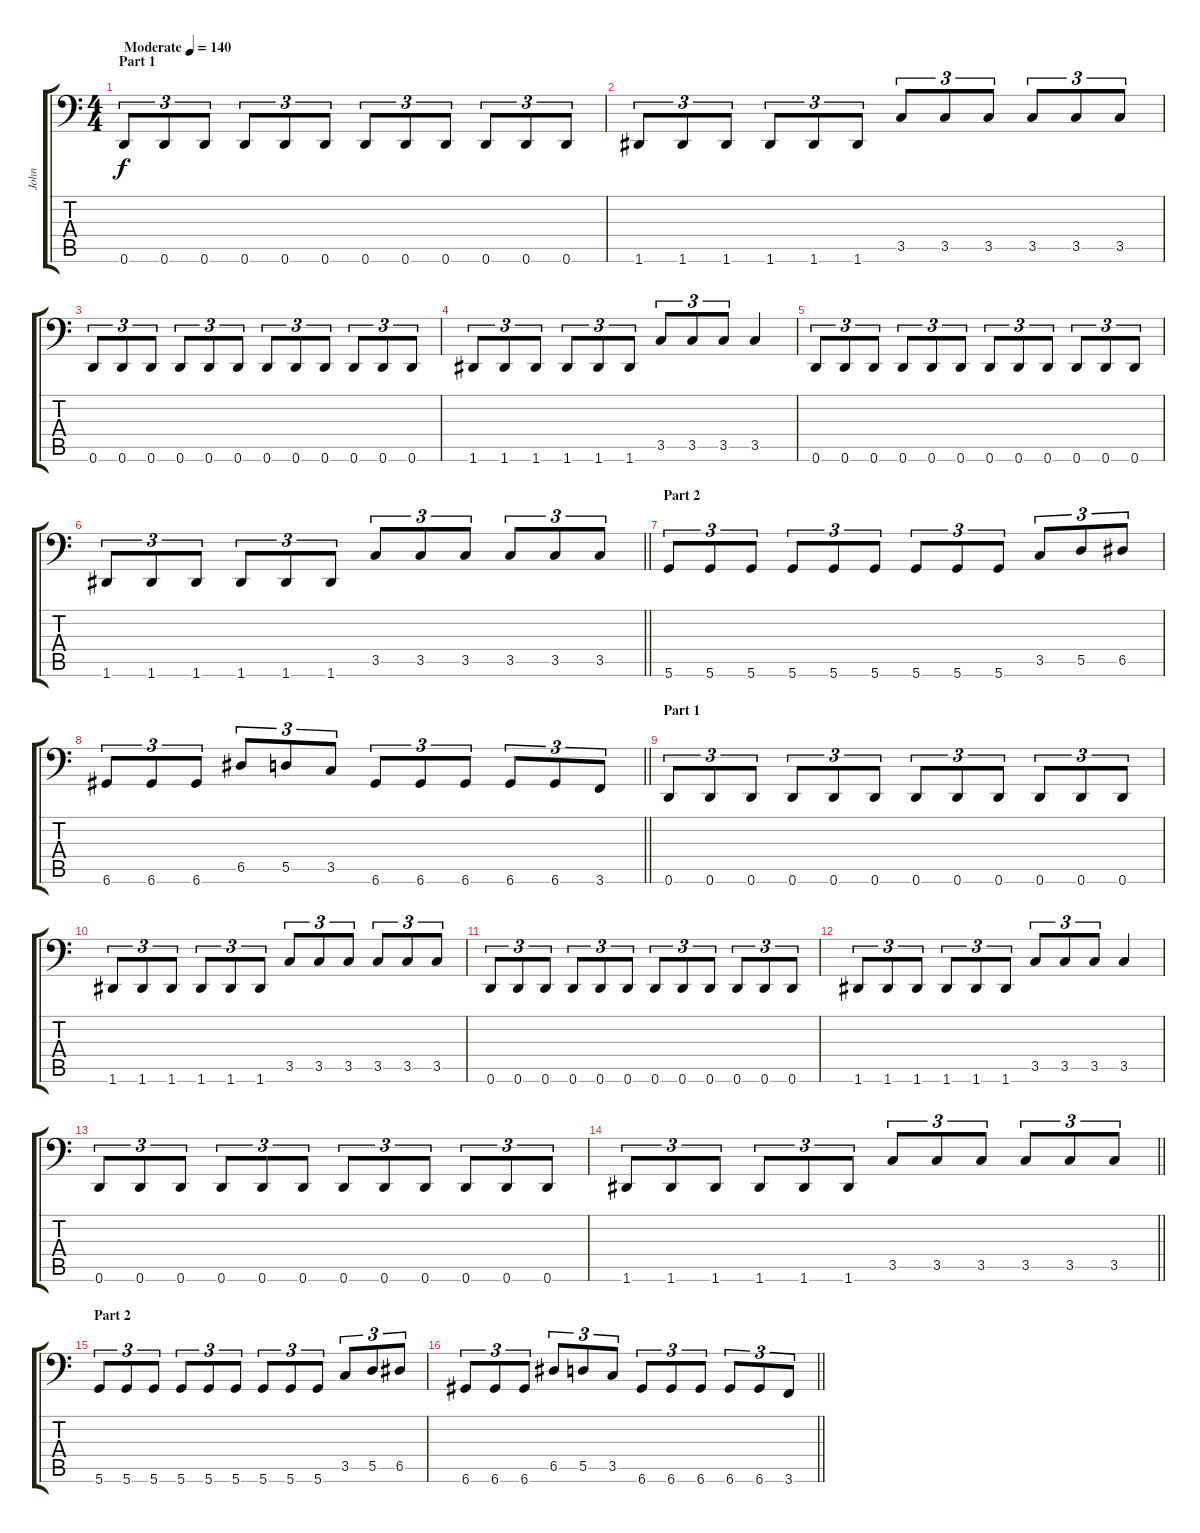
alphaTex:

\track ("John" "John") {instrument electricbassfinger}
\staff {score tabs}
\tuning (E3 B2 G2 D2 A1 D1) {hide}
\ts (4 4)
\section ("" "Part 1")
\tempo (140 "Moderate")
\clef f4
\ks c
0.6.8{tu (3 2) dy f instrument electricbassfinger} 0.6.8{tu (3 2)} 0.6.8{tu (3 2)} 0.6.8{tu (3 2)} 0.6.8{tu (3 2)} 0.6.8{tu (3 2)} 0.6.8{tu (3 2)} 0.6.8{tu (3 2)} 0.6.8{tu (3 2)} 0.6.8{tu (3 2)} 0.6.8{tu (3 2)} 0.6.8{tu (3 2)} |
1.6.8{tu (3 2)} 1.6.8{tu (3 2)} 1.6.8{tu (3 2)} 1.6.8{tu (3 2)} 1.6.8{tu (3 2)} 1.6.8{tu (3 2)} 3.5.8{tu (3 2)} 3.5.8{tu (3 2)} 3.5.8{tu (3 2)} 3.5.8{tu (3 2)} 3.5.8{tu (3 2)} 3.5.8{tu (3 2)} |
0.6.8{tu (3 2)} 0.6.8{tu (3 2)} 0.6.8{tu (3 2)} 0.6.8{tu (3 2)} 0.6.8{tu (3 2)} 0.6.8{tu (3 2)} 0.6.8{tu (3 2)} 0.6.8{tu (3 2)} 0.6.8{tu (3 2)} 0.6.8{tu (3 2)} 0.6.8{tu (3 2)} 0.6.8{tu (3 2)} |
1.6.8{tu (3 2)} 1.6.8{tu (3 2)} 1.6.8{tu (3 2)} 1.6.8{tu (3 2)} 1.6.8{tu (3 2)} 1.6.8{tu (3 2)} 3.5.8{tu (3 2)} 3.5.8{tu (3 2)} 3.5.8{tu (3 2)} 3.5.4 |
0.6.8{tu (3 2)} 0.6.8{tu (3 2)} 0.6.8{tu (3 2)} 0.6.8{tu (3 2)} 0.6.8{tu (3 2)} 0.6.8{tu (3 2)} 0.6.8{tu (3 2)} 0.6.8{tu (3 2)} 0.6.8{tu (3 2)} 0.6.8{tu (3 2)} 0.6.8{tu (3 2)} 0.6.8{tu (3 2)} |
\barLineRight lightlight
1.6.8{tu (3 2)} 1.6.8{tu (3 2)} 1.6.8{tu (3 2)} 1.6.8{tu (3 2)} 1.6.8{tu (3 2)} 1.6.8{tu (3 2)} 3.5.8{tu (3 2)} 3.5.8{tu (3 2)} 3.5.8{tu (3 2)} 3.5.8{tu (3 2)} 3.5.8{tu (3 2)} 3.5.8{tu (3 2)} |
\section ("" "Part 2")
5.6.8{tu (3 2)} 5.6.8{tu (3 2)} 5.6.8{tu (3 2)} 5.6.8{tu (3 2)} 5.6.8{tu (3 2)} 5.6.8{tu (3 2)} 5.6.8{tu (3 2)} 5.6.8{tu (3 2)} 5.6.8{tu (3 2)} 3.5.8{tu (3 2)} 5.5.8{tu (3 2)} 6.5.8{tu (3 2)} |
\barLineRight lightlight
6.6.8{tu (3 2)} 6.6.8{tu (3 2)} 6.6.8{tu (3 2)} 6.5.8{tu (3 2)} 5.5.8{tu (3 2)} 3.5.8{tu (3 2)} 6.6.8{tu (3 2)} 6.6.8{tu (3 2)} 6.6.8{tu (3 2)} 6.6.8{tu (3 2)} 6.6.8{tu (3 2)} 3.6.8{tu (3 2)} |
\section ("" "Part 1")
0.6.8{tu (3 2)} 0.6.8{tu (3 2)} 0.6.8{tu (3 2)} 0.6.8{tu (3 2)} 0.6.8{tu (3 2)} 0.6.8{tu (3 2)} 0.6.8{tu (3 2)} 0.6.8{tu (3 2)} 0.6.8{tu (3 2)} 0.6.8{tu (3 2)} 0.6.8{tu (3 2)} 0.6.8{tu (3 2)} |
1.6.8{tu (3 2)} 1.6.8{tu (3 2)} 1.6.8{tu (3 2)} 1.6.8{tu (3 2)} 1.6.8{tu (3 2)} 1.6.8{tu (3 2)} 3.5.8{tu (3 2)} 3.5.8{tu (3 2)} 3.5.8{tu (3 2)} 3.5.8{tu (3 2)} 3.5.8{tu (3 2)} 3.5.8{tu (3 2)} |
0.6.8{tu (3 2)} 0.6.8{tu (3 2)} 0.6.8{tu (3 2)} 0.6.8{tu (3 2)} 0.6.8{tu (3 2)} 0.6.8{tu (3 2)} 0.6.8{tu (3 2)} 0.6.8{tu (3 2)} 0.6.8{tu (3 2)} 0.6.8{tu (3 2)} 0.6.8{tu (3 2)} 0.6.8{tu (3 2)} |
1.6.8{tu (3 2)} 1.6.8{tu (3 2)} 1.6.8{tu (3 2)} 1.6.8{tu (3 2)} 1.6.8{tu (3 2)} 1.6.8{tu (3 2)} 3.5.8{tu (3 2)} 3.5.8{tu (3 2)} 3.5.8{tu (3 2)} 3.5.4 |
0.6.8{tu (3 2)} 0.6.8{tu (3 2)} 0.6.8{tu (3 2)} 0.6.8{tu (3 2)} 0.6.8{tu (3 2)} 0.6.8{tu (3 2)} 0.6.8{tu (3 2)} 0.6.8{tu (3 2)} 0.6.8{tu (3 2)} 0.6.8{tu (3 2)} 0.6.8{tu (3 2)} 0.6.8{tu (3 2)} |
\barLineRight lightlight
1.6.8{tu (3 2)} 1.6.8{tu (3 2)} 1.6.8{tu (3 2)} 1.6.8{tu (3 2)} 1.6.8{tu (3 2)} 1.6.8{tu (3 2)} 3.5.8{tu (3 2)} 3.5.8{tu (3 2)} 3.5.8{tu (3 2)} 3.5.8{tu (3 2)} 3.5.8{tu (3 2)} 3.5.8{tu (3 2)} |
\section ("" "Part 2")
5.6.8{tu (3 2)} 5.6.8{tu (3 2)} 5.6.8{tu (3 2)} 5.6.8{tu (3 2)} 5.6.8{tu (3 2)} 5.6.8{tu (3 2)} 5.6.8{tu (3 2)} 5.6.8{tu (3 2)} 5.6.8{tu (3 2)} 3.5.8{tu (3 2)} 5.5.8{tu (3 2)} 6.5.8{tu (3 2)} |
\barLineRight lightlight
6.6.8{tu (3 2)} 6.6.8{tu (3 2)} 6.6.8{tu (3 2)} 6.5.8{tu (3 2)} 5.5.8{tu (3 2)} 3.5.8{tu (3 2)} 6.6.8{tu (3 2)} 6.6.8{tu (3 2)} 6.6.8{tu (3 2)} 6.6.8{tu (3 2)} 6.6.8{tu (3 2)} 3.6.8{tu (3 2)}
